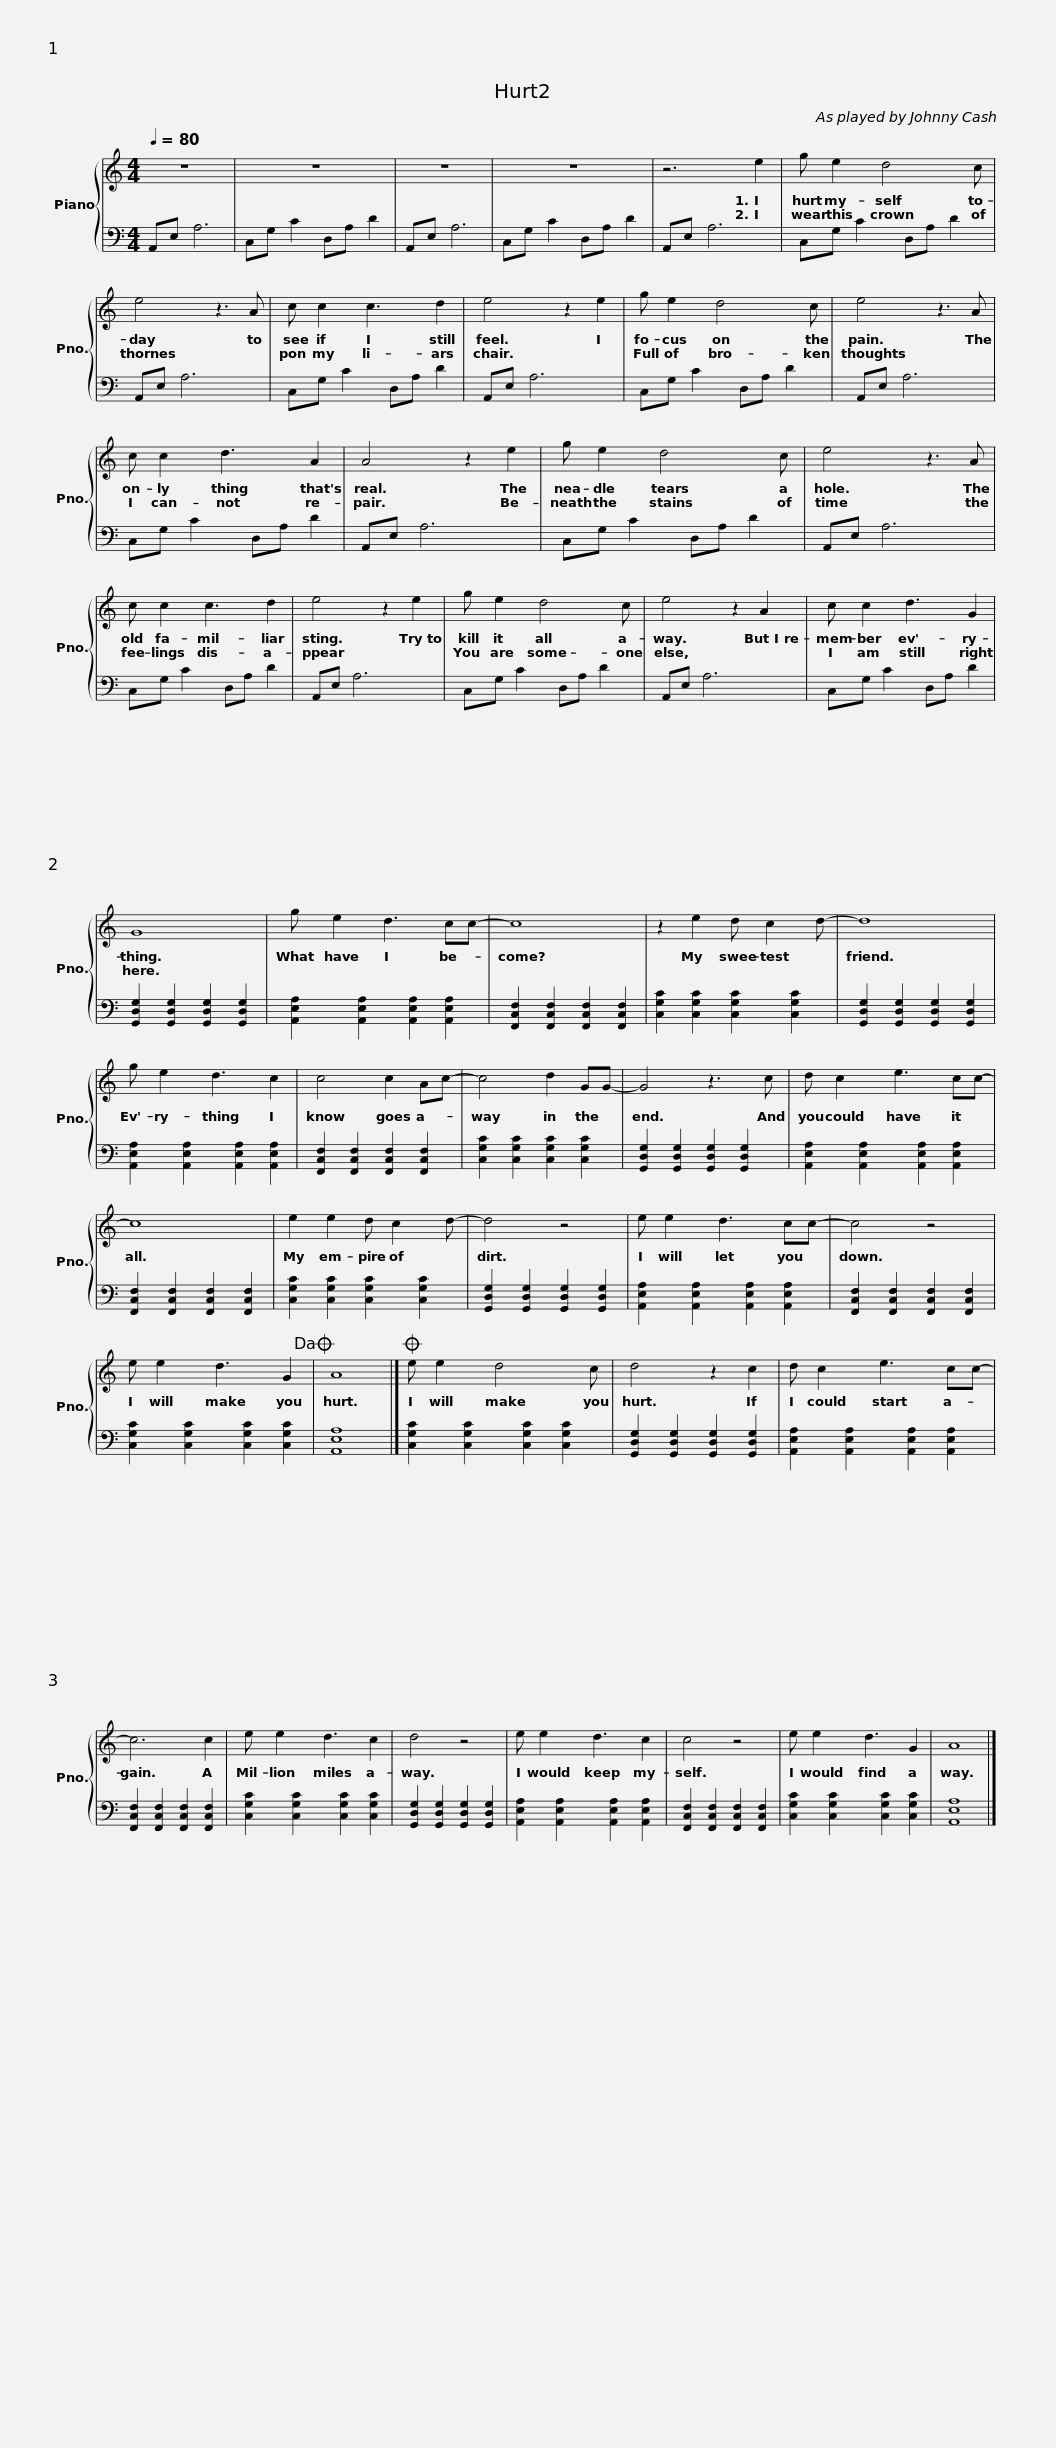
X:1
%%score { 1 | 2 }
L:1/8
Q:1/4=80
M:4/4
I:linebreak $
K:C
V:1 treble
V:2 bass
V:1
 z8 | z8 | z8 | z8 | z6 e2 | %5
 g e2 d4 c | e4 z3 A |$ c c2 c3 d2 | e4 z2 e2 | g e2 d4 c | %10
 e4 z3 A |$ c c2 d3 A2 | A4 z2 e2 | g e2 d4 c | e4 z3 A | %15
 c c2 c3 d2 |$ e4 z2 e2 | g e2 d4 c | e4 z2 A2 | c c2 d3 G2 | %20
 G8 |$ g e2 d3 cc- | c8 | z2 e2 d c2 d- | d8 | %25
 g e2 d3 c2 | c4 c2 Ac- |$ c4 d2 GG- | G4 z3 c | d c2 e3 cc- | %30
 c8 | e2 e2 d c2 d- | d4 z4 |$ e e2 d3 cc- | c4 z4 | %35
 e e2 d3 G2!dacoda! | A8 |]O e e2 d4 c | d4 z2 c2 |$ d c2 e3 cc- | %40
 c6 c2 | e e2 d3 c2 | d4 z4 | e e2 d3 c2 | c4 z4 |$ %45
 e e2 d3 G2 | A8 |] %47
V:2
 A,,E, A,6 | C,G, C2 D,A, D2 | A,,E, A,6 | C,G, C2 D,A, D2 | A,,E, A,6 | %5
 C,G, C2 D,A, D2 | A,,E, A,6 |$ C,G, C2 D,A, D2 | A,,E, A,6 | C,G, C2 D,A, D2 | %10
 A,,E, A,6 |$ C,G, C2 D,A, D2 | A,,E, A,6 | C,G, C2 D,A, D2 | A,,E, A,6 | %15
 C,G, C2 D,A, D2 |$ A,,E, A,6 | C,G, C2 D,A, D2 | A,,E, A,6 | C,G, C2 D,A, D2 | %20
 [G,,D,G,]2 [G,,D,G,]2 [G,,D,G,]2 [G,,D,G,]2 |$ [A,,E,A,]2 [A,,E,A,]2 [A,,E,A,]2 [A,,E,A,]2 | [F,,C,F,]2 [F,,C,F,]2 [F,,C,F,]2 [F,,C,F,]2 | [C,G,C]2 [C,G,C]2 [C,G,C]2 [C,G,C]2 | [G,,D,G,]2 [G,,D,G,]2 [G,,D,G,]2 [G,,D,G,]2 | %25
 [A,,E,A,]2 [A,,E,A,]2 [A,,E,A,]2 [A,,E,A,]2 | [F,,C,F,]2 [F,,C,F,]2 [F,,C,F,]2 [F,,C,F,]2 |$ [C,G,C]2 [C,G,C]2 [C,G,C]2 [C,G,C]2 | [G,,D,G,]2 [G,,D,G,]2 [G,,D,G,]2 [G,,D,G,]2 | [A,,E,A,]2 [A,,E,A,]2 [A,,E,A,]2 [A,,E,A,]2 | %30
 [F,,C,F,]2 [F,,C,F,]2 [F,,C,F,]2 [F,,C,F,]2 | [C,G,C]2 [C,G,C]2 [C,G,C]2 [C,G,C]2 | [G,,D,G,]2 [G,,D,G,]2 [G,,D,G,]2 [G,,D,G,]2 |$ [A,,E,A,]2 [A,,E,A,]2 [A,,E,A,]2 [A,,E,A,]2 | [F,,C,F,]2 [F,,C,F,]2 [F,,C,F,]2 [F,,C,F,]2 | %35
 [C,G,C]2 [C,G,C]2 [C,G,C]2 [C,G,C]2 | [A,,E,A,]8 |] [C,G,C]2 [C,G,C]2 [C,G,C]2 [C,G,C]2 | [G,,D,G,]2 [G,,D,G,]2 [G,,D,G,]2 [G,,D,G,]2 |$ [A,,E,A,]2 [A,,E,A,]2 [A,,E,A,]2 [A,,E,A,]2 | %40
 [F,,C,F,]2 [F,,C,F,]2 [F,,C,F,]2 [F,,C,F,]2 | [C,G,C]2 [C,G,C]2 [C,G,C]2 [C,G,C]2 | [G,,D,G,]2 [G,,D,G,]2 [G,,D,G,]2 [G,,D,G,]2 | [A,,E,A,]2 [A,,E,A,]2 [A,,E,A,]2 [A,,E,A,]2 | [F,,C,F,]2 [F,,C,F,]2 [F,,C,F,]2 [F,,C,F,]2 |$ %45
 [C,G,C]2 [C,G,C]2 [C,G,C]2 [C,G,C]2 | [A,,E,A,]8 |] %47
